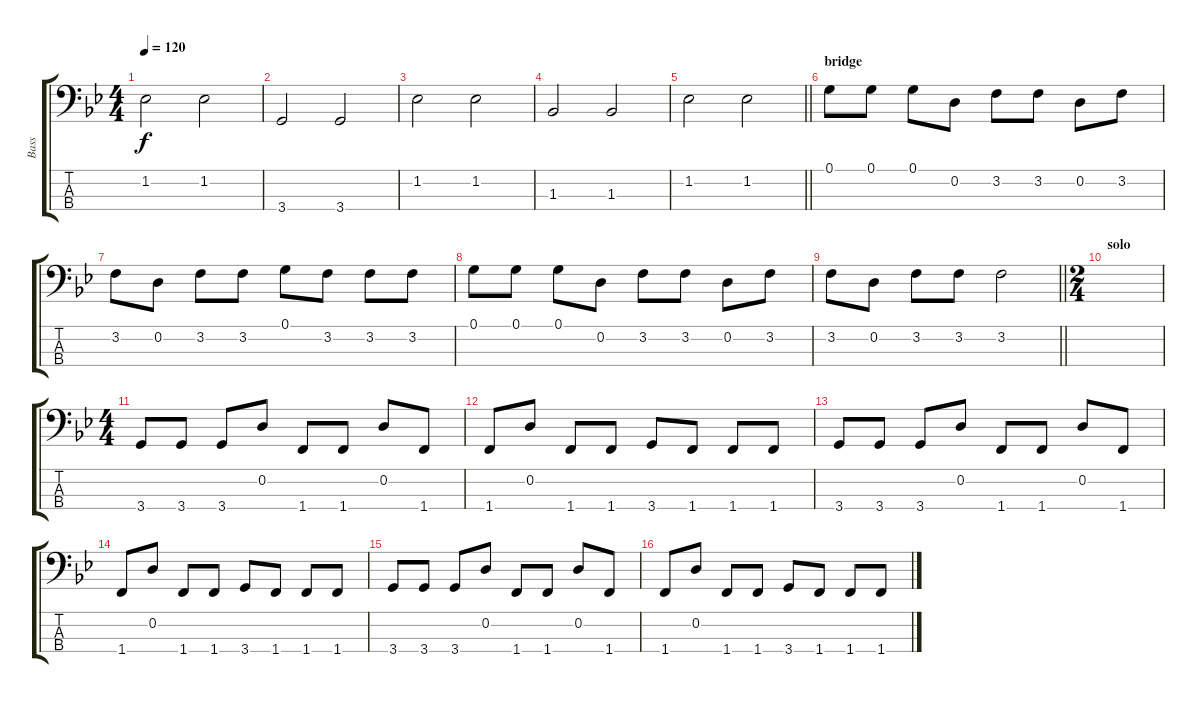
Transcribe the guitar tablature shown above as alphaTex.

\track ("Bass" "Bass") {instrument acousticbass}
\staff {score tabs}
\tuning (G2 D2 A1 E1) {hide}
\ts (4 4)
\tempo 120
\clef f4
\ks gminor
1.2.2{dy f} 1.2.2 |
3.4.2 3.4.2 |
1.2.2 1.2.2 |
1.3.2 1.3.2 |
\barLineRight lightlight
1.2.2 1.2.2 |
\section ("" "bridge")
0.1.8 0.1.8 0.1.8 0.2.8 3.2.8 3.2.8 0.2.8 3.2.8 |
3.2.8 0.2.8 3.2.8 3.2.8 0.1.8 3.2.8 3.2.8 3.2.8 |
0.1.8 0.1.8 0.1.8 0.2.8 3.2.8 3.2.8 0.2.8 3.2.8 |
\barLineRight lightlight
3.2.8 0.2.8 3.2.8 3.2.8 3.2.2 |
\ts (2 4)
\section ("" "solo")
|
\ts (4 4)
3.4.8 3.4.8 3.4.8 0.2.8 1.4.8 1.4.8 0.2.8 1.4.8 |
1.4.8 0.2.8 1.4.8 1.4.8 3.4.8 1.4.8 1.4.8 1.4.8 |
3.4.8 3.4.8 3.4.8 0.2.8 1.4.8 1.4.8 0.2.8 1.4.8 |
1.4.8 0.2.8 1.4.8 1.4.8 3.4.8 1.4.8 1.4.8 1.4.8 |
3.4.8 3.4.8 3.4.8 0.2.8 1.4.8 1.4.8 0.2.8 1.4.8 |
1.4.8 0.2.8 1.4.8 1.4.8 3.4.8 1.4.8 1.4.8 1.4.8
